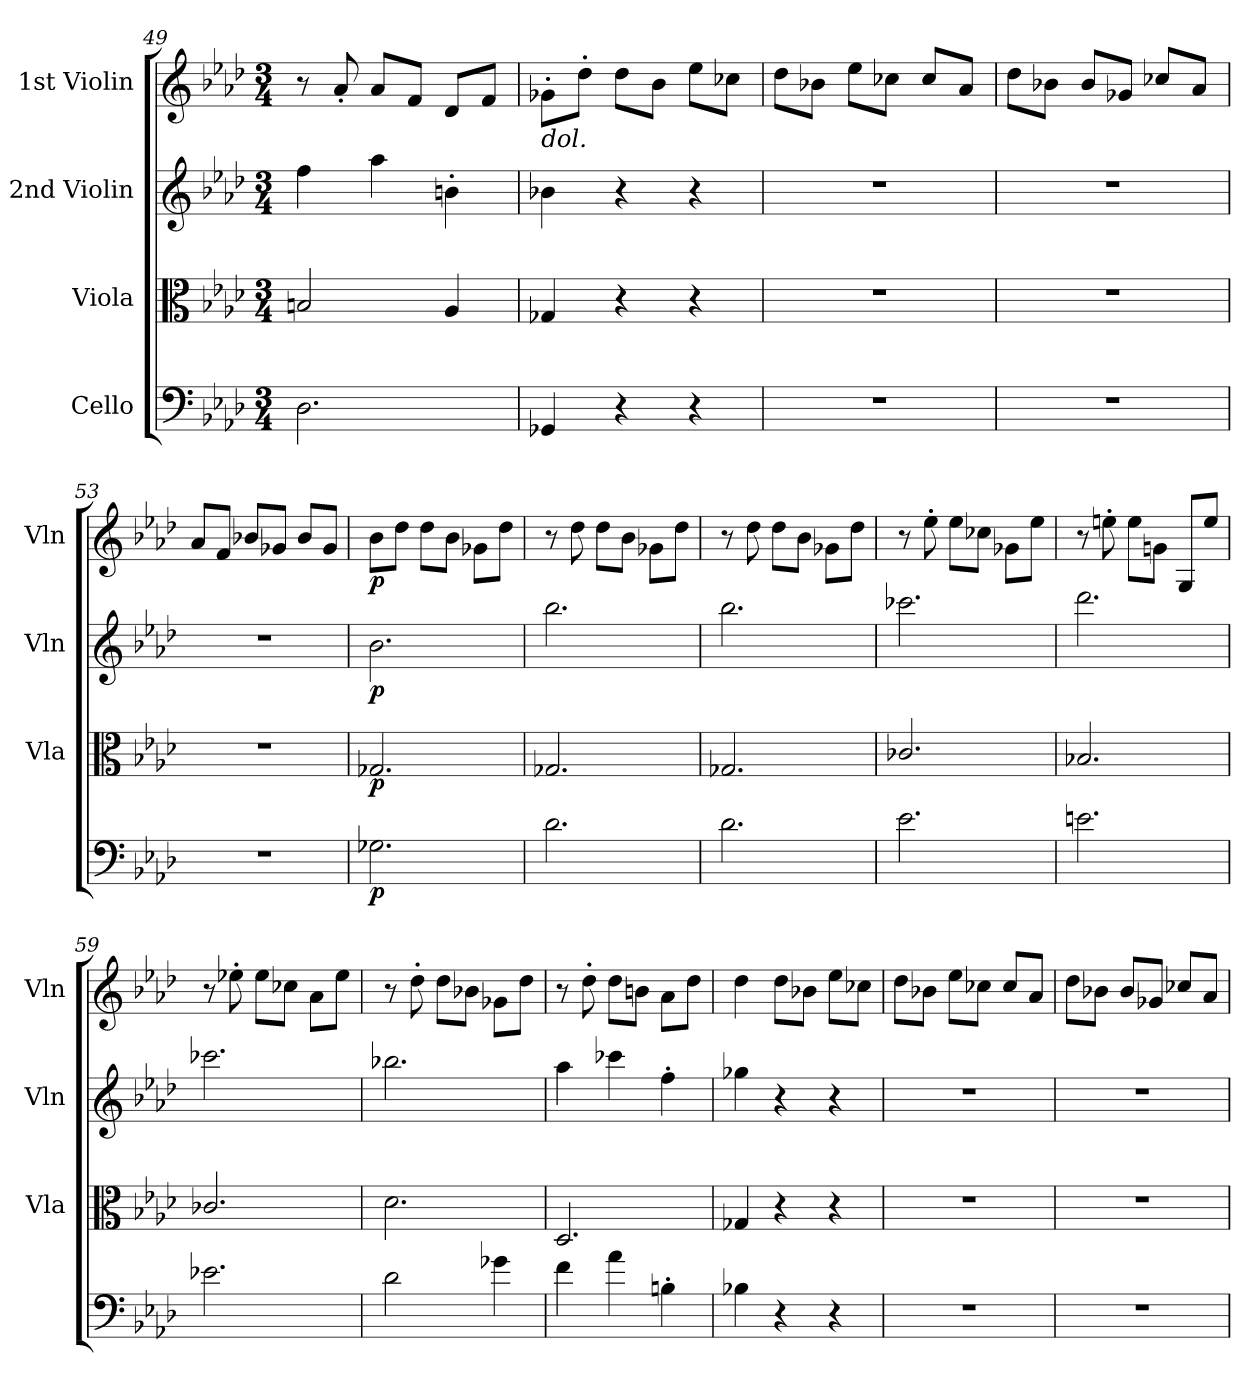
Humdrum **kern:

**kern	**dynam	**kern	**dynam	**kern	**dynam	**kern	**dynam
*part4	*part4	*part3	*part3	*part2	*part2	*part1	*part1
*staff4	*staff4	*staff3	*staff3	*staff2	*staff2	*staff1	*staff1
*I"Cello	*	*I"Viola	*	*I"2nd Violin	*	*I"1st Violin	*
*	*	*I'Vla	*	*I'Vln	*	*I'Vln	*
*clefF4	*	*clefC3	*	*clefG2	*	*clefG2	*
*k[b-e-a-d-]	*	*k[b-e-a-d-]	*	*k[b-e-a-d-]	*	*k[b-e-a-d-]	*
*M3/4	*	*M3/4	*	*M3/4	*	*M3/4	*
=49	=49	=49	=49	=49	=49	=49	=49
2.D-\	.	2Bn/	.	4ff\	.	8r	.
.	.	.	.	.	.	8a-'/	.
.	.	.	.	4aa-\	.	8a-/L	.
.	.	.	.	.	.	8f/J	.
.	.	4A-/	.	4bn'\	.	8d-/L	.
.	.	.	.	.	.	8f/J	.
=50	=50	=50	=50	=50	=50	=50	=50
!	!	!	!	!	!	!LO:TX:b:i:t=dol.	!
4GG-X/	.	4G-X/	.	4b-X\	.	8g-X'\L	.
.	.	.	.	.	.	8dd-'\J	.
4r	.	4r	.	4r	.	8dd-\L	.
.	.	.	.	.	.	8b-\J	.
4r	.	4r	.	4r	.	8ee-\L	.
.	.	.	.	.	.	8cc-X\J	.
=51	=51	=51	=51	=51	=51	=51	=51
2.r	.	2.r	.	2.r	.	8dd-\L	.
.	.	.	.	.	.	8b-X\J	.
.	.	.	.	.	.	8ee-\L	.
.	.	.	.	.	.	8cc-X\J	.
.	.	.	.	.	.	8cc-/L	.
.	.	.	.	.	.	8a-/J	.
=52	=52	=52	=52	=52	=52	=52	=52
2.r	.	2.r	.	2.r	.	8dd-\L	.
.	.	.	.	.	.	8b-X\J	.
.	.	.	.	.	.	8b-/L	.
.	.	.	.	.	.	8g-X/J	.
.	.	.	.	.	.	8cc-X/L	.
.	.	.	.	.	.	8a-/J	.
!!LO:LB:g=z
=53	=53	=53	=53	=53	=53	=53	=53
2.r	.	2.r	.	2.r	.	8a-/L	.
.	.	.	.	.	.	8f/J	.
.	.	.	.	.	.	8b-X/L	.
.	.	.	.	.	.	8g-X/J	.
.	.	.	.	.	.	8b-/L	.
.	.	.	.	.	.	8g-/J	.
!!LO:PB:g=z
=54	=54	=54	=54	=54	=54	=54	=54
!	!LO:DY:b	!	!LO:DY:b	!	!LO:DY:b	!	!LO:DY:b
2.G-X\	p	2.G-X/	p	2.b-\	p	8b-\L	p
.	.	.	.	.	.	8dd-\J	.
.	.	.	.	.	.	8dd-\L	.
.	.	.	.	.	.	8b-\J	.
.	.	.	.	.	.	8g-X\L	.
.	.	.	.	.	.	8dd-\J	.
=55	=55	=55	=55	=55	=55	=55	=55
2.d-\	.	2.G-X/	.	2.bb-\	.	8r	.
.	.	.	.	.	.	8dd-\	.
.	.	.	.	.	.	8dd-\L	.
.	.	.	.	.	.	8b-\J	.
.	.	.	.	.	.	8g-X\L	.
.	.	.	.	.	.	8dd-\J	.
=56	=56	=56	=56	=56	=56	=56	=56
2.d-\	.	2.G-X/	.	2.bb-\	.	8r	.
.	.	.	.	.	.	8dd-\	.
.	.	.	.	.	.	8dd-\L	.
.	.	.	.	.	.	8b-\J	.
.	.	.	.	.	.	8g-X\L	.
.	.	.	.	.	.	8dd-\J	.
=57	=57	=57	=57	=57	=57	=57	=57
2.e-\	.	2.c-X/	.	2.ccc-X\	.	8r	.
.	.	.	.	.	.	8ee-'\	.
.	.	.	.	.	.	8ee-\L	.
.	.	.	.	.	.	8cc-X\J	.
.	.	.	.	.	.	8g-X\L	.
.	.	.	.	.	.	8ee-\J	.
=58	=58	=58	=58	=58	=58	=58	=58
2.en\	.	2.B-X/	.	2.ddd-\	.	8r	.
.	.	.	.	.	.	8een'\	.
.	.	.	.	.	.	8ee\L	.
.	.	.	.	.	.	8gn\J	.
.	.	.	.	.	.	8G/L	.
.	.	.	.	.	.	8ee/J	.
!!LO:LB:g=z
=59	=59	=59	=59	=59	=59	=59	=59
2.e-X\	.	2.c-X/	.	2.ccc-X\	.	8r	.
.	.	.	.	.	.	8ee-X'\	.
.	.	.	.	.	.	8ee-\L	.
.	.	.	.	.	.	8cc-X\J	.
.	.	.	.	.	.	8a-\L	.
.	.	.	.	.	.	8ee-\J	.
!!LO:PB:g=z
=60	=60	=60	=60	=60	=60	=60	=60
2d-\	.	2.d-\	.	2.bb-X\	.	8r	.
.	.	.	.	.	.	8dd-'\	.
.	.	.	.	.	.	8dd-\L	.
.	.	.	.	.	.	8b-X\J	.
4g-X\	.	.	.	.	.	8g-X\L	.
.	.	.	.	.	.	8dd-\J	.
=61	=61	=61	=61	=61	=61	=61	=61
4f\	.	2.D-/	.	4aa-\	.	8r	.
.	.	.	.	.	.	8dd-'\	.
4a-\	.	.	.	4ccc-X\	.	8dd-\L	.
.	.	.	.	.	.	8bn\J	.
4Bn'\	.	.	.	4ff'\	.	8a-\L	.
.	.	.	.	.	.	8dd-\J	.
=62	=62	=62	=62	=62	=62	=62	=62
4B-X\	.	4G-X/	.	4gg-X\	.	4dd-\	.
4r	.	4r	.	4r	.	8dd-\L	.
.	.	.	.	.	.	8b-X\J	.
4r	.	4r	.	4r	.	8ee-\L	.
.	.	.	.	.	.	8cc-X\J	.
=63	=63	=63	=63	=63	=63	=63	=63
2.r	.	2.r	.	2.r	.	8dd-\L	.
.	.	.	.	.	.	8b-X\J	.
.	.	.	.	.	.	8ee-\L	.
.	.	.	.	.	.	8cc-X\J	.
.	.	.	.	.	.	8cc-/L	.
.	.	.	.	.	.	8a-/J	.
!!LO:LB:g=z
=64	=64	=64	=64	=64	=64	=64	=64
2.r	.	2.r	.	2.r	.	8dd-\L	.
.	.	.	.	.	.	8b-X\J	.
.	.	.	.	.	.	8b-/L	.
.	.	.	.	.	.	8g-X/J	.
.	.	.	.	.	.	8cc-X/L	.
.	.	.	.	.	.	8a-/J	.
=	=	=	=	=	=	=	=
*-	*-	*-	*-	*-	*-	*-	*-
